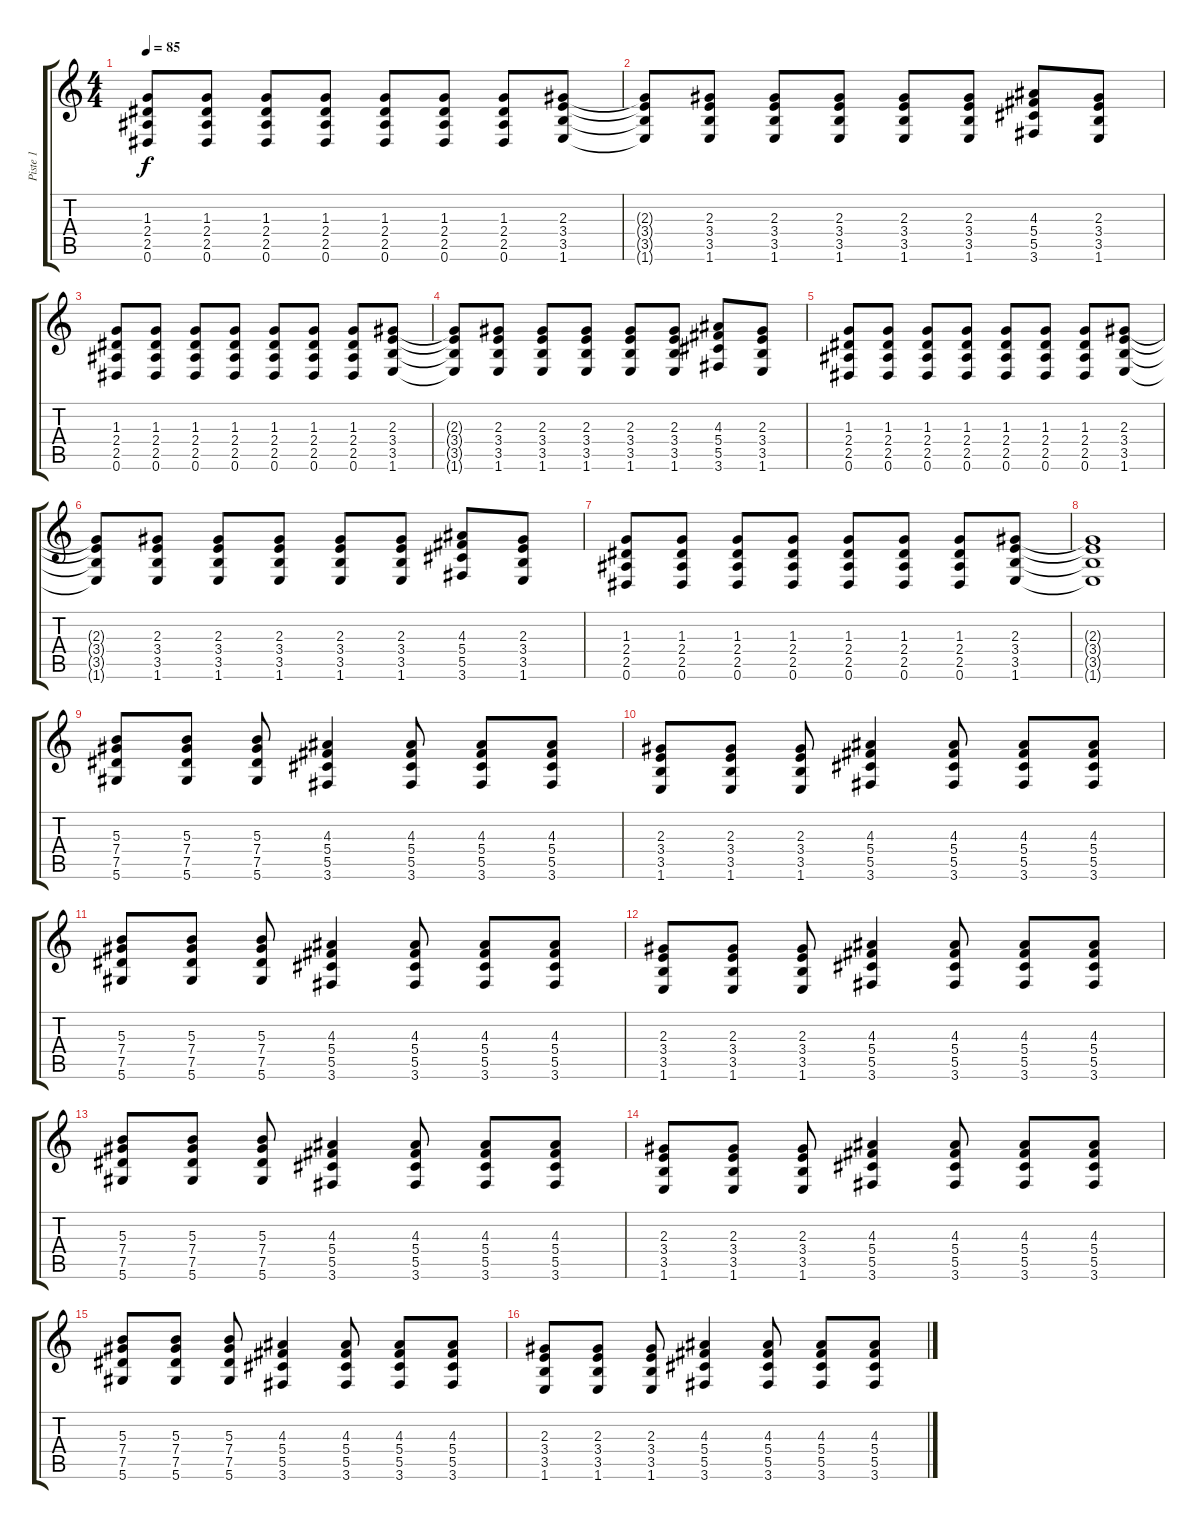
\track ("Piste 1" "Piste 1") {instrument overdrivenguitar}
\staff {score tabs}
\tuning (Eb4 Bb3 Gb3 Db3 Ab2 Eb2) {hide}
\ts (4 4)
\tempo 85
\clef g2
\ks c
(1.3 2.4 2.5 0.6).8{dy f instrument overdrivenguitar} (1.3 2.4 2.5 0.6).8 (1.3 2.4 2.5 0.6).8 (1.3 2.4 2.5 0.6).8 (1.3 2.4 2.5 0.6).8 (1.3 2.4 2.5 0.6).8 (1.3 2.4 2.5 0.6).8 (2.3 3.4 3.5 1.6).8 |
(2.3{t} 3.4{t} 3.5{t} 1.6{t}).8 (2.3 3.4 3.5 1.6).8 (2.3 3.4 3.5 1.6).8 (2.3 3.4 3.5 1.6).8 (2.3 3.4 3.5 1.6).8 (2.3 3.4 3.5 1.6).8 (4.3 5.4 5.5 3.6).8 (2.3 3.4 3.5 1.6).8 |
(1.3 2.4 2.5 0.6).8 (1.3 2.4 2.5 0.6).8 (1.3 2.4 2.5 0.6).8 (1.3 2.4 2.5 0.6).8 (1.3 2.4 2.5 0.6).8 (1.3 2.4 2.5 0.6).8 (1.3 2.4 2.5 0.6).8 (2.3 3.4 3.5 1.6).8 |
(2.3{t} 3.4{t} 3.5{t} 1.6{t}).8 (2.3 3.4 3.5 1.6).8 (2.3 3.4 3.5 1.6).8 (2.3 3.4 3.5 1.6).8 (2.3 3.4 3.5 1.6).8 (2.3 3.4 3.5 1.6).8 (4.3 5.4 5.5 3.6).8 (2.3 3.4 3.5 1.6).8 |
(1.3 2.4 2.5 0.6).8 (1.3 2.4 2.5 0.6).8 (1.3 2.4 2.5 0.6).8 (1.3 2.4 2.5 0.6).8 (1.3 2.4 2.5 0.6).8 (1.3 2.4 2.5 0.6).8 (1.3 2.4 2.5 0.6).8 (2.3 3.4 3.5 1.6).8 |
(2.3{t} 3.4{t} 3.5{t} 1.6{t}).8 (2.3 3.4 3.5 1.6).8 (2.3 3.4 3.5 1.6).8 (2.3 3.4 3.5 1.6).8 (2.3 3.4 3.5 1.6).8 (2.3 3.4 3.5 1.6).8 (4.3 5.4 5.5 3.6).8 (2.3 3.4 3.5 1.6).8 |
(1.3 2.4 2.5 0.6).8 (1.3 2.4 2.5 0.6).8 (1.3 2.4 2.5 0.6).8 (1.3 2.4 2.5 0.6).8 (1.3 2.4 2.5 0.6).8 (1.3 2.4 2.5 0.6).8 (1.3 2.4 2.5 0.6).8 (2.3 3.4 3.5 1.6).8 |
(2.3{t} 3.4{t} 3.5{t} 1.6{t}).1 |
(5.3 7.4 7.5 5.6).8 (5.3 7.4 7.5 5.6).8 (5.3 7.4 7.5 5.6).8 (4.3 5.4 5.5 3.6).4 (4.3 5.4 5.5 3.6).8 (4.3 5.4 5.5 3.6).8 (4.3 5.4 5.5 3.6).8 |
(2.3 3.4 3.5 1.6).8 (2.3 3.4 3.5 1.6).8 (2.3 3.4 3.5 1.6).8 (4.3 5.4 5.5 3.6).4 (4.3 5.4 5.5 3.6).8 (4.3 5.4 5.5 3.6).8 (4.3 5.4 5.5 3.6).8 |
(5.3 7.4 7.5 5.6).8 (5.3 7.4 7.5 5.6).8 (5.3 7.4 7.5 5.6).8 (4.3 5.4 5.5 3.6).4 (4.3 5.4 5.5 3.6).8 (4.3 5.4 5.5 3.6).8 (4.3 5.4 5.5 3.6).8 |
(2.3 3.4 3.5 1.6).8 (2.3 3.4 3.5 1.6).8 (2.3 3.4 3.5 1.6).8 (4.3 5.4 5.5 3.6).4 (4.3 5.4 5.5 3.6).8 (4.3 5.4 5.5 3.6).8 (4.3 5.4 5.5 3.6).8 |
(5.3 7.4 7.5 5.6).8 (5.3 7.4 7.5 5.6).8 (5.3 7.4 7.5 5.6).8 (4.3 5.4 5.5 3.6).4 (4.3 5.4 5.5 3.6).8 (4.3 5.4 5.5 3.6).8 (4.3 5.4 5.5 3.6).8 |
(2.3 3.4 3.5 1.6).8 (2.3 3.4 3.5 1.6).8 (2.3 3.4 3.5 1.6).8 (4.3 5.4 5.5 3.6).4 (4.3 5.4 5.5 3.6).8 (4.3 5.4 5.5 3.6).8 (4.3 5.4 5.5 3.6).8 |
(5.3 7.4 7.5 5.6).8 (5.3 7.4 7.5 5.6).8 (5.3 7.4 7.5 5.6).8 (4.3 5.4 5.5 3.6).4 (4.3 5.4 5.5 3.6).8 (4.3 5.4 5.5 3.6).8 (4.3 5.4 5.5 3.6).8 |
(2.3 3.4 3.5 1.6).8 (2.3 3.4 3.5 1.6).8 (2.3 3.4 3.5 1.6).8 (4.3 5.4 5.5 3.6).4 (4.3 5.4 5.5 3.6).8 (4.3 5.4 5.5 3.6).8 (4.3 5.4 5.5 3.6).8
